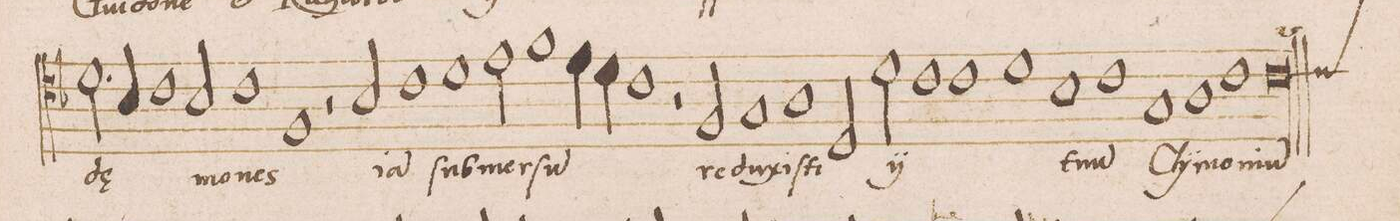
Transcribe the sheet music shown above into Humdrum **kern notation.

**kern	**text
*I"TENOR	*
*clefC4	*
*k[b-]	*
*met(C|)	*
*M2/1	*
2.d\	dę-
=92-	=92-
4B-/	.
1c	.
2B-/	-mo-
=93-	=93-
1c	-nes
1F	.
=94-	=94-
2r	.
2B-/	i-
1c	-a(m)
=95-	=95-
1d	ſub-
2e\	-mer-
1f\	-ſu(m)
=96-	=96-
4e\	.
4d\	.
1c	.
=97-	=97-
2r	.
2F/	re-
1G	-du-
=98-	=98-
1A	-xi-
2D/	-ſti
*	*ij
2d\	re-
=99-	=99-
1c	-du-
1c	-xi-
=100-	=100-
1d	-ſti
*	*Xij
1B-	tu-
=101-	=101-
1c	-u(m)
1G	Clÿ-
=102-	=102-
1A	-mo-
1c	-ni-
=103-	=103-
*custos:c	*
[0cl	-u(m)
=104-	=104-
0c]	.
=105||	=105||
*-	*-
